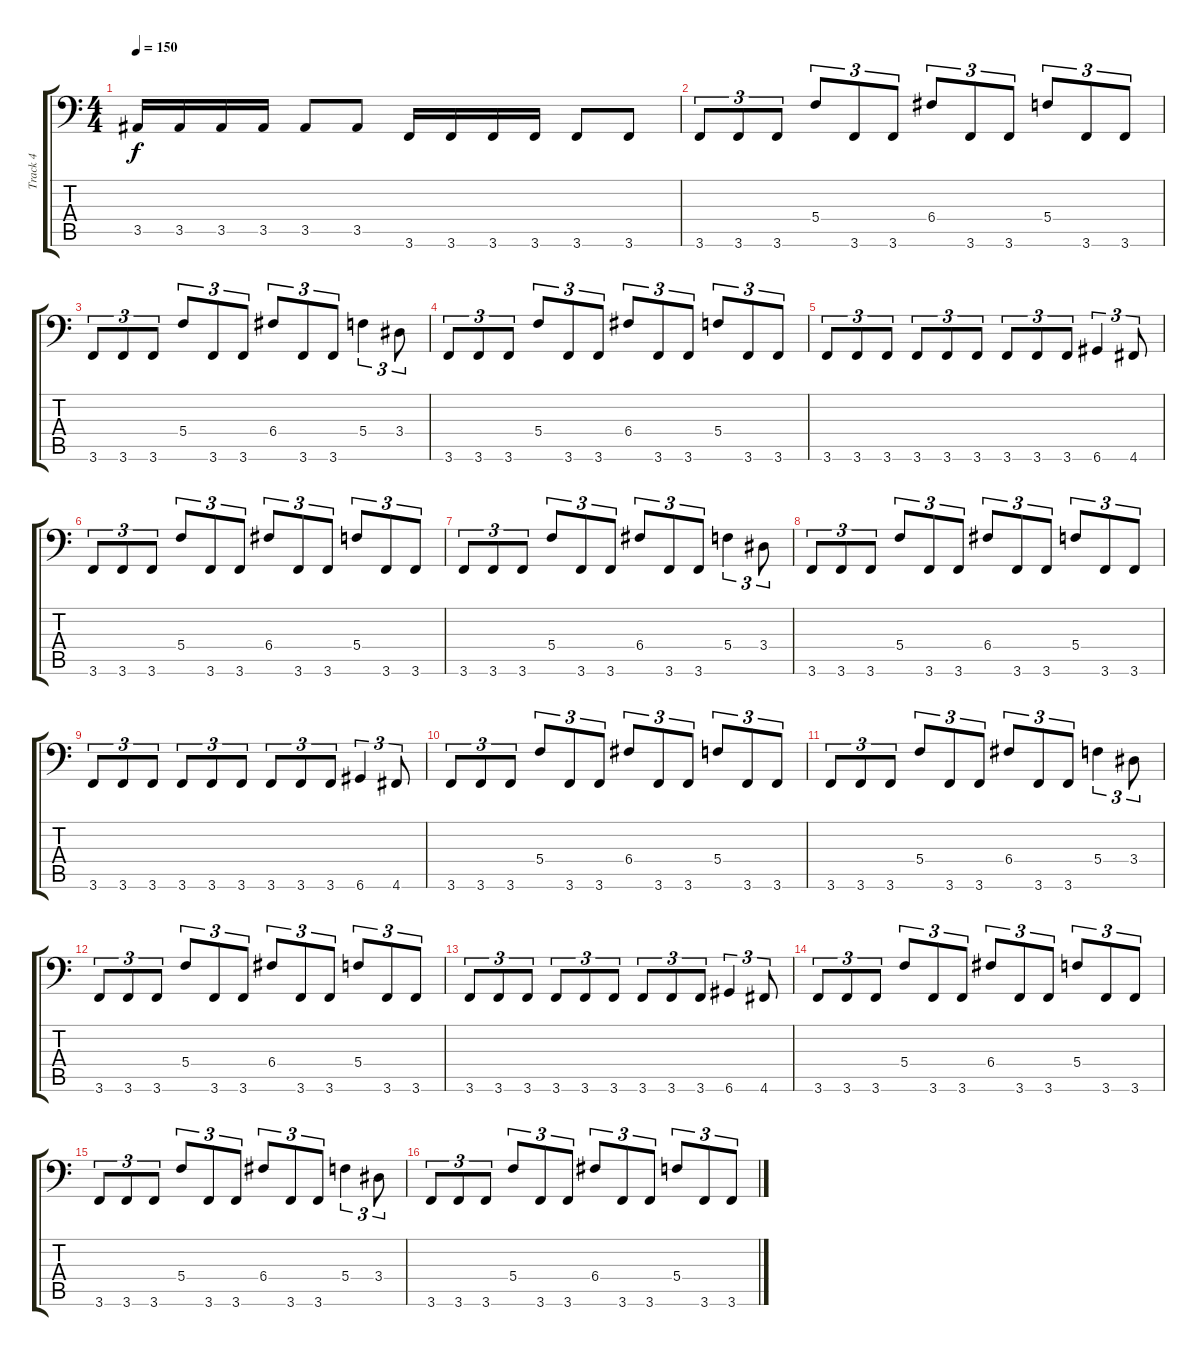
\track ("Track 4" "Track 4") {instrument slapbass1}
\staff {score tabs}
\tuning (D3 A2 F2 C2 G1 D1) {hide}
\ts (4 4)
\tempo 150
\clef f4
\ks c
3.5.16{dy f} 3.5.16 3.5.16 3.5.16 3.5.8 3.5.8 3.6.16 3.6.16 3.6.16 3.6.16 3.6.8 3.6.8 |
3.6.8{tu (3 2)} 3.6.8{tu (3 2)} 3.6.8{tu (3 2)} 5.4.8{tu (3 2)} 3.6.8{tu (3 2)} 3.6.8{tu (3 2)} 6.4.8{tu (3 2)} 3.6.8{tu (3 2)} 3.6.8{tu (3 2)} 5.4.8{tu (3 2)} 3.6.8{tu (3 2)} 3.6.8{tu (3 2)} |
3.6.8{tu (3 2)} 3.6.8{tu (3 2)} 3.6.8{tu (3 2)} 5.4.8{tu (3 2)} 3.6.8{tu (3 2)} 3.6.8{tu (3 2)} 6.4.8{tu (3 2)} 3.6.8{tu (3 2)} 3.6.8{tu (3 2)} 5.4.4{tu (3 2)} 3.4.8{tu (3 2)} |
3.6.8{tu (3 2)} 3.6.8{tu (3 2)} 3.6.8{tu (3 2)} 5.4.8{tu (3 2)} 3.6.8{tu (3 2)} 3.6.8{tu (3 2)} 6.4.8{tu (3 2)} 3.6.8{tu (3 2)} 3.6.8{tu (3 2)} 5.4.8{tu (3 2)} 3.6.8{tu (3 2)} 3.6.8{tu (3 2)} |
3.6.8{tu (3 2)} 3.6.8{tu (3 2)} 3.6.8{tu (3 2)} 3.6.8{tu (3 2)} 3.6.8{tu (3 2)} 3.6.8{tu (3 2)} 3.6.8{tu (3 2)} 3.6.8{tu (3 2)} 3.6.8{tu (3 2)} 6.6.4{tu (3 2)} 4.6.8{tu (3 2)} |
3.6.8{tu (3 2)} 3.6.8{tu (3 2)} 3.6.8{tu (3 2)} 5.4.8{tu (3 2)} 3.6.8{tu (3 2)} 3.6.8{tu (3 2)} 6.4.8{tu (3 2)} 3.6.8{tu (3 2)} 3.6.8{tu (3 2)} 5.4.8{tu (3 2)} 3.6.8{tu (3 2)} 3.6.8{tu (3 2)} |
3.6.8{tu (3 2)} 3.6.8{tu (3 2)} 3.6.8{tu (3 2)} 5.4.8{tu (3 2)} 3.6.8{tu (3 2)} 3.6.8{tu (3 2)} 6.4.8{tu (3 2)} 3.6.8{tu (3 2)} 3.6.8{tu (3 2)} 5.4.4{tu (3 2)} 3.4.8{tu (3 2)} |
3.6.8{tu (3 2)} 3.6.8{tu (3 2)} 3.6.8{tu (3 2)} 5.4.8{tu (3 2)} 3.6.8{tu (3 2)} 3.6.8{tu (3 2)} 6.4.8{tu (3 2)} 3.6.8{tu (3 2)} 3.6.8{tu (3 2)} 5.4.8{tu (3 2)} 3.6.8{tu (3 2)} 3.6.8{tu (3 2)} |
3.6.8{tu (3 2)} 3.6.8{tu (3 2)} 3.6.8{tu (3 2)} 3.6.8{tu (3 2)} 3.6.8{tu (3 2)} 3.6.8{tu (3 2)} 3.6.8{tu (3 2)} 3.6.8{tu (3 2)} 3.6.8{tu (3 2)} 6.6.4{tu (3 2)} 4.6.8{tu (3 2)} |
3.6.8{tu (3 2)} 3.6.8{tu (3 2)} 3.6.8{tu (3 2)} 5.4.8{tu (3 2)} 3.6.8{tu (3 2)} 3.6.8{tu (3 2)} 6.4.8{tu (3 2)} 3.6.8{tu (3 2)} 3.6.8{tu (3 2)} 5.4.8{tu (3 2)} 3.6.8{tu (3 2)} 3.6.8{tu (3 2)} |
3.6.8{tu (3 2)} 3.6.8{tu (3 2)} 3.6.8{tu (3 2)} 5.4.8{tu (3 2)} 3.6.8{tu (3 2)} 3.6.8{tu (3 2)} 6.4.8{tu (3 2)} 3.6.8{tu (3 2)} 3.6.8{tu (3 2)} 5.4.4{tu (3 2)} 3.4.8{tu (3 2)} |
3.6.8{tu (3 2)} 3.6.8{tu (3 2)} 3.6.8{tu (3 2)} 5.4.8{tu (3 2)} 3.6.8{tu (3 2)} 3.6.8{tu (3 2)} 6.4.8{tu (3 2)} 3.6.8{tu (3 2)} 3.6.8{tu (3 2)} 5.4.8{tu (3 2)} 3.6.8{tu (3 2)} 3.6.8{tu (3 2)} |
3.6.8{tu (3 2)} 3.6.8{tu (3 2)} 3.6.8{tu (3 2)} 3.6.8{tu (3 2)} 3.6.8{tu (3 2)} 3.6.8{tu (3 2)} 3.6.8{tu (3 2)} 3.6.8{tu (3 2)} 3.6.8{tu (3 2)} 6.6.4{tu (3 2)} 4.6.8{tu (3 2)} |
3.6.8{tu (3 2)} 3.6.8{tu (3 2)} 3.6.8{tu (3 2)} 5.4.8{tu (3 2)} 3.6.8{tu (3 2)} 3.6.8{tu (3 2)} 6.4.8{tu (3 2)} 3.6.8{tu (3 2)} 3.6.8{tu (3 2)} 5.4.8{tu (3 2)} 3.6.8{tu (3 2)} 3.6.8{tu (3 2)} |
3.6.8{tu (3 2)} 3.6.8{tu (3 2)} 3.6.8{tu (3 2)} 5.4.8{tu (3 2)} 3.6.8{tu (3 2)} 3.6.8{tu (3 2)} 6.4.8{tu (3 2)} 3.6.8{tu (3 2)} 3.6.8{tu (3 2)} 5.4.4{tu (3 2)} 3.4.8{tu (3 2)} |
3.6.8{tu (3 2)} 3.6.8{tu (3 2)} 3.6.8{tu (3 2)} 5.4.8{tu (3 2)} 3.6.8{tu (3 2)} 3.6.8{tu (3 2)} 6.4.8{tu (3 2)} 3.6.8{tu (3 2)} 3.6.8{tu (3 2)} 5.4.8{tu (3 2)} 3.6.8{tu (3 2)} 3.6.8{tu (3 2)}
